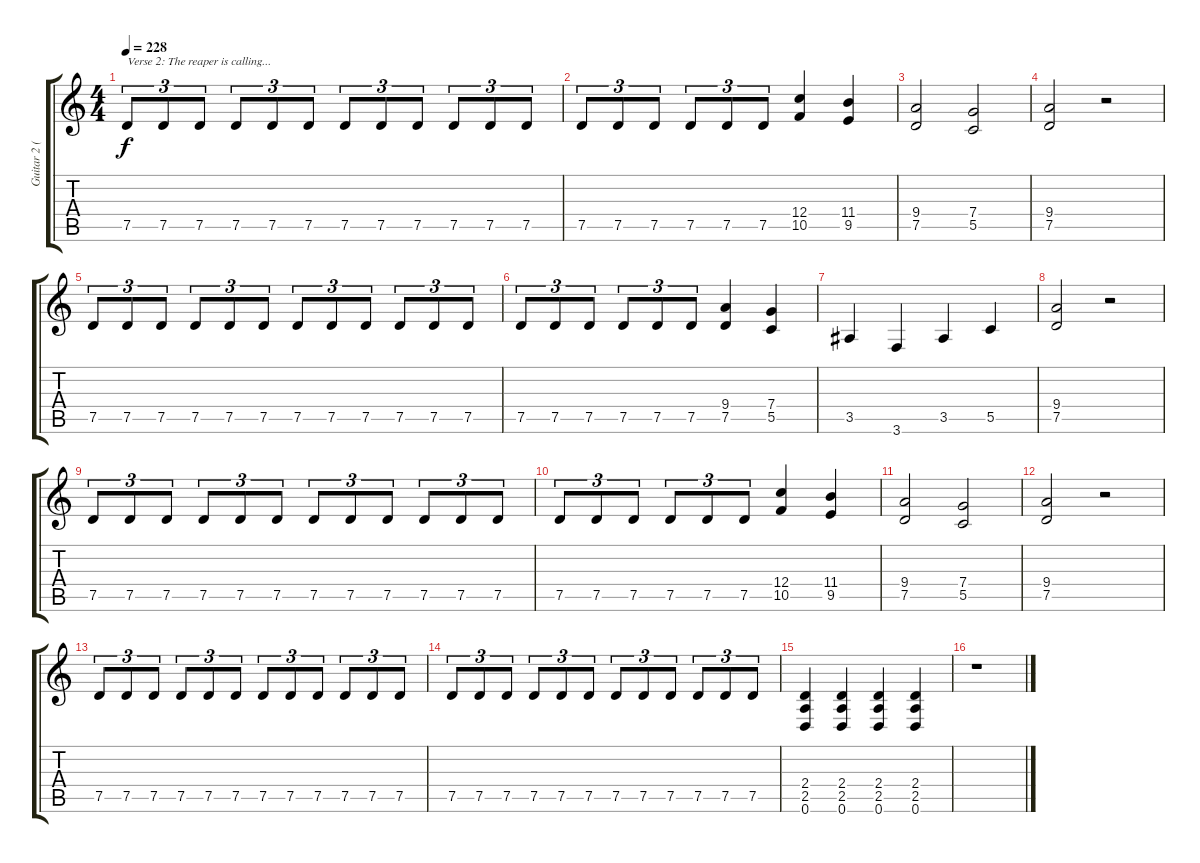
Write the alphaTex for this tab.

\track ("Guitar 2 (Ale)" "Guitar 2 (") {instrument distortionguitar}
\staff {score tabs}
\tuning (D4 A3 F3 C3 G2 D2) {hide}
\ts (4 4)
\tempo 228
\clef g2
\ks c
7.5.8{tu (3 2) txt "Verse 2: The reaper is calling..." dy f} 7.5.8{tu (3 2)} 7.5.8{tu (3 2)} 7.5.8{tu (3 2)} 7.5.8{tu (3 2)} 7.5.8{tu (3 2)} 7.5.8{tu (3 2)} 7.5.8{tu (3 2)} 7.5.8{tu (3 2)} 7.5.8{tu (3 2)} 7.5.8{tu (3 2)} 7.5.8{tu (3 2)} |
7.5.8{tu (3 2)} 7.5.8{tu (3 2)} 7.5.8{tu (3 2)} 7.5.8{tu (3 2)} 7.5.8{tu (3 2)} 7.5.8{tu (3 2)} (12.4 10.5).4 (11.4 9.5).4 |
(9.4 7.5).2 (7.4 5.5).2 |
(9.4 7.5).2 r.2 |
7.5.8{tu (3 2)} 7.5.8{tu (3 2)} 7.5.8{tu (3 2)} 7.5.8{tu (3 2)} 7.5.8{tu (3 2)} 7.5.8{tu (3 2)} 7.5.8{tu (3 2)} 7.5.8{tu (3 2)} 7.5.8{tu (3 2)} 7.5.8{tu (3 2)} 7.5.8{tu (3 2)} 7.5.8{tu (3 2)} |
7.5.8{tu (3 2)} 7.5.8{tu (3 2)} 7.5.8{tu (3 2)} 7.5.8{tu (3 2)} 7.5.8{tu (3 2)} 7.5.8{tu (3 2)} (9.4 7.5).4 (7.4 5.5).4 |
3.5.4 3.6.4 3.5.4 5.5.4 |
(9.4 7.5).2 r.2 |
7.5.8{tu (3 2)} 7.5.8{tu (3 2)} 7.5.8{tu (3 2)} 7.5.8{tu (3 2)} 7.5.8{tu (3 2)} 7.5.8{tu (3 2)} 7.5.8{tu (3 2)} 7.5.8{tu (3 2)} 7.5.8{tu (3 2)} 7.5.8{tu (3 2)} 7.5.8{tu (3 2)} 7.5.8{tu (3 2)} |
7.5.8{tu (3 2)} 7.5.8{tu (3 2)} 7.5.8{tu (3 2)} 7.5.8{tu (3 2)} 7.5.8{tu (3 2)} 7.5.8{tu (3 2)} (12.4 10.5).4 (11.4 9.5).4 |
(9.4 7.5).2 (7.4 5.5).2 |
(9.4 7.5).2 r.2 |
7.5.8{tu (3 2)} 7.5.8{tu (3 2)} 7.5.8{tu (3 2)} 7.5.8{tu (3 2)} 7.5.8{tu (3 2)} 7.5.8{tu (3 2)} 7.5.8{tu (3 2)} 7.5.8{tu (3 2)} 7.5.8{tu (3 2)} 7.5.8{tu (3 2)} 7.5.8{tu (3 2)} 7.5.8{tu (3 2)} |
7.5.8{tu (3 2)} 7.5.8{tu (3 2)} 7.5.8{tu (3 2)} 7.5.8{tu (3 2)} 7.5.8{tu (3 2)} 7.5.8{tu (3 2)} 7.5.8{tu (3 2)} 7.5.8{tu (3 2)} 7.5.8{tu (3 2)} 7.5.8{tu (3 2)} 7.5.8{tu (3 2)} 7.5.8{tu (3 2)} |
(2.4 2.5 0.6).4 (2.4 2.5 0.6).4 (2.4 2.5 0.6).4 (2.4 2.5 0.6).4 |
r.1
